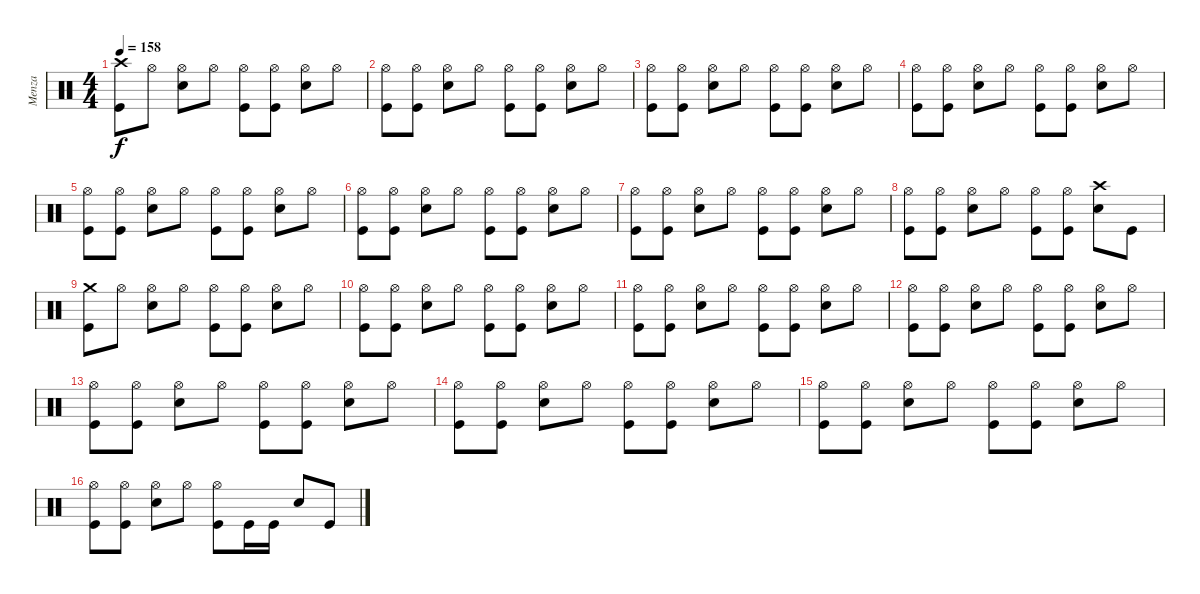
\track ("Menza" "Menza") {instrument percussion}
\staff {score}
\articulation defaults
\ts (4 4)
\tempo 158
\clef neutral
\ks c
("Crash high (hit)" "Kick (hit)").8{dy f} "Hi-Hat (open)".8 ("Hi-Hat (open)" "Snare (hit) 2").8 "Hi-Hat (open)".8 ("Hi-Hat (open)" "Kick (hit)").8 ("Hi-Hat (open)" "Kick (hit)").8 ("Hi-Hat (open)" "Snare (hit) 2").8 "Hi-Hat (open)".8 |
("Hi-Hat (open)" "Kick (hit)").8 ("Hi-Hat (open)" "Kick (hit)").8 ("Hi-Hat (open)" "Snare (hit) 2").8 "Hi-Hat (open)".8 ("Hi-Hat (open)" "Kick (hit)").8 ("Hi-Hat (open)" "Kick (hit)").8 ("Hi-Hat (open)" "Snare (hit) 2").8 "Hi-Hat (open)".8 |
("Hi-Hat (open)" "Kick (hit)").8 ("Hi-Hat (open)" "Kick (hit)").8 ("Hi-Hat (open)" "Snare (hit) 2").8 "Hi-Hat (open)".8 ("Hi-Hat (open)" "Kick (hit)").8 ("Hi-Hat (open)" "Kick (hit)").8 ("Hi-Hat (open)" "Snare (hit) 2").8 "Hi-Hat (open)".8 |
("Hi-Hat (open)" "Kick (hit)").8 ("Hi-Hat (open)" "Kick (hit)").8 ("Hi-Hat (open)" "Snare (hit) 2").8 "Hi-Hat (open)".8 ("Hi-Hat (open)" "Kick (hit)").8 ("Hi-Hat (open)" "Kick (hit)").8 ("Hi-Hat (open)" "Snare (hit) 2").8 "Hi-Hat (open)".8 |
("Hi-Hat (open)" "Kick (hit)").8 ("Hi-Hat (open)" "Kick (hit)").8 ("Hi-Hat (open)" "Snare (hit) 2").8 "Hi-Hat (open)".8 ("Hi-Hat (open)" "Kick (hit)").8 ("Hi-Hat (open)" "Kick (hit)").8 ("Hi-Hat (open)" "Snare (hit) 2").8 "Hi-Hat (open)".8 |
("Hi-Hat (open)" "Kick (hit)").8 ("Hi-Hat (open)" "Kick (hit)").8 ("Hi-Hat (open)" "Snare (hit) 2").8 "Hi-Hat (open)".8 ("Hi-Hat (open)" "Kick (hit)").8 ("Hi-Hat (open)" "Kick (hit)").8 ("Hi-Hat (open)" "Snare (hit) 2").8 "Hi-Hat (open)".8 |
("Hi-Hat (open)" "Kick (hit)").8 ("Hi-Hat (open)" "Kick (hit)").8 ("Hi-Hat (open)" "Snare (hit) 2").8 "Hi-Hat (open)".8 ("Hi-Hat (open)" "Kick (hit)").8 ("Hi-Hat (open)" "Kick (hit)").8 ("Hi-Hat (open)" "Snare (hit) 2").8 "Hi-Hat (open)".8 |
("Hi-Hat (open)" "Kick (hit)").8 ("Hi-Hat (open)" "Kick (hit)").8 ("Hi-Hat (open)" "Snare (hit) 2").8 "Hi-Hat (open)".8 ("Hi-Hat (open)" "Kick (hit)").8 ("Hi-Hat (open)" "Kick (hit)").8 ("Crash high (hit)" "Snare (hit) 2").8 "Kick (hit)".8 |
("Crash medium (hit)" "Kick (hit)").8 "Hi-Hat (open)".8 ("Hi-Hat (open)" "Snare (hit) 2").8 "Hi-Hat (open)".8 ("Hi-Hat (open)" "Kick (hit)").8 ("Hi-Hat (open)" "Kick (hit)").8 ("Hi-Hat (open)" "Snare (hit) 2").8 "Hi-Hat (open)".8 |
("Hi-Hat (open)" "Kick (hit)").8 ("Hi-Hat (open)" "Kick (hit)").8 ("Hi-Hat (open)" "Snare (hit) 2").8 "Hi-Hat (open)".8 ("Hi-Hat (open)" "Kick (hit)").8 ("Hi-Hat (open)" "Kick (hit)").8 ("Hi-Hat (open)" "Snare (hit) 2").8 "Hi-Hat (open)".8 |
("Hi-Hat (open)" "Kick (hit)").8 ("Hi-Hat (open)" "Kick (hit)").8 ("Hi-Hat (open)" "Snare (hit) 2").8 "Hi-Hat (open)".8 ("Hi-Hat (open)" "Kick (hit)").8 ("Hi-Hat (open)" "Kick (hit)").8 ("Hi-Hat (open)" "Snare (hit) 2").8 "Hi-Hat (open)".8 |
("Hi-Hat (open)" "Kick (hit)").8 ("Hi-Hat (open)" "Kick (hit)").8 ("Hi-Hat (open)" "Snare (hit) 2").8 "Hi-Hat (open)".8 ("Hi-Hat (open)" "Kick (hit)").8 ("Hi-Hat (open)" "Kick (hit)").8 ("Hi-Hat (open)" "Snare (hit) 2").8 "Hi-Hat (open)".8 |
("Hi-Hat (open)" "Kick (hit)").8 ("Hi-Hat (open)" "Kick (hit)").8 ("Hi-Hat (open)" "Snare (hit) 2").8 "Hi-Hat (open)".8 ("Hi-Hat (open)" "Kick (hit)").8 ("Hi-Hat (open)" "Kick (hit)").8 ("Hi-Hat (open)" "Snare (hit) 2").8 "Hi-Hat (open)".8 |
("Hi-Hat (open)" "Kick (hit)").8 ("Hi-Hat (open)" "Kick (hit)").8 ("Hi-Hat (open)" "Snare (hit) 2").8 "Hi-Hat (open)".8 ("Hi-Hat (open)" "Kick (hit)").8 ("Hi-Hat (open)" "Kick (hit)").8 ("Hi-Hat (open)" "Snare (hit) 2").8 "Hi-Hat (open)".8 |
("Hi-Hat (open)" "Kick (hit)").8 ("Hi-Hat (open)" "Kick (hit)").8 ("Hi-Hat (open)" "Snare (hit) 2").8 "Hi-Hat (open)".8 ("Hi-Hat (open)" "Kick (hit)").8 ("Hi-Hat (open)" "Kick (hit)").8 ("Hi-Hat (open)" "Snare (hit) 2").8 "Hi-Hat (open)".8 |
("Hi-Hat (open)" "Kick (hit)").8 ("Hi-Hat (open)" "Kick (hit)").8 ("Hi-Hat (open)" "Snare (hit) 2").8 "Hi-Hat (open)".8 ("Hi-Hat (open)" "Kick (hit)").8 "Kick (hit)".16 "Kick (hit)".16 "Snare (hit) 2".8 "Kick (hit)".8
